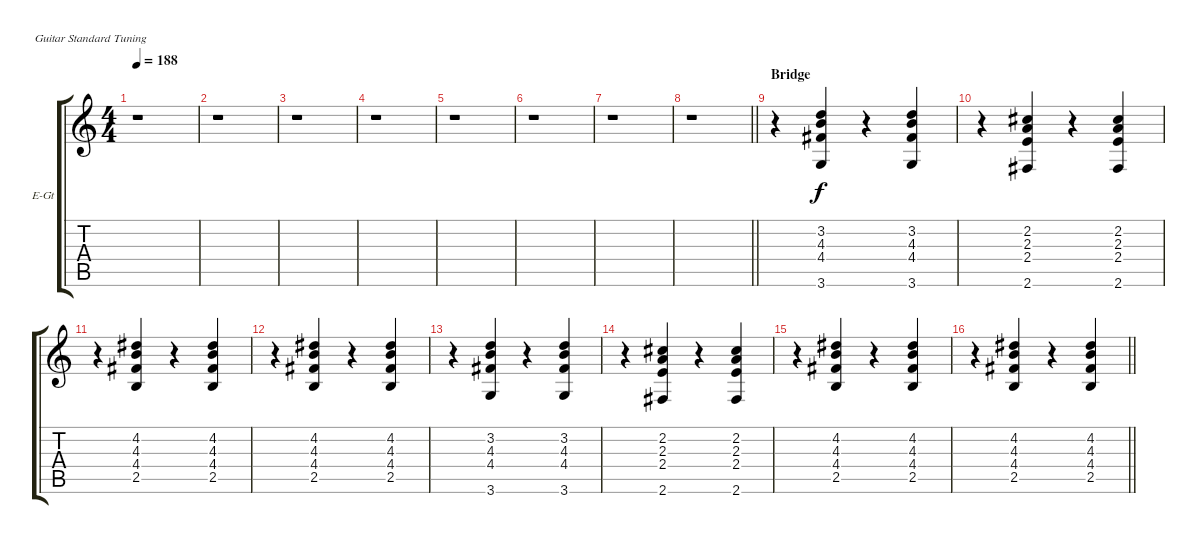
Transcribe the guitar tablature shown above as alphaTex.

\defaultSystemsLayout 4
\bracketExtendMode groupsimilarinstruments
\firstSystemTrackNameOrientation horizontal
\otherSystemsTrackNameOrientation horizontal
\track ("Electric Guitar" "E-Gt") {instrument electricguitarclean}
\staff {score tabs}
\tuning (E4 B3 G3 D3 A2 E2)
\ts (4 4)
\tempo 188
\clef g2
\ks c
r.1{dy f} |
r.1 |
r.1 |
r.1 |
r.1 |
r.1 |
r.1 |
\barLineRight lightlight
r.1 |
\section ("" "Bridge")
r.4 (4.4 4.3 3.2 3.6).4 r.4 (4.4 4.3 3.2 3.6).4 |
r.4 (2.6 2.4 2.3 2.2).4 r.4 (2.6 2.4 2.3 2.2).4 |
r.4 (4.3 4.2 4.4 2.5).4 r.4 (4.3 4.2 4.4 2.5).4 |
r.4 (4.3 4.2 4.4 2.5).4 r.4 (4.3 4.2 4.4 2.5).4 |
r.4 (4.4 4.3 3.2 3.6).4 r.4 (4.4 4.3 3.2 3.6).4 |
r.4 (2.6 2.4 2.3 2.2).4 r.4 (2.6 2.4 2.3 2.2).4 |
r.4 (4.3 4.2 4.4 2.5).4 r.4 (4.3 4.2 4.4 2.5).4 |
\barLineRight lightlight
r.4 (4.3 4.2 4.4 2.5).4 r.4 (4.3 4.2 4.4 2.5).4
